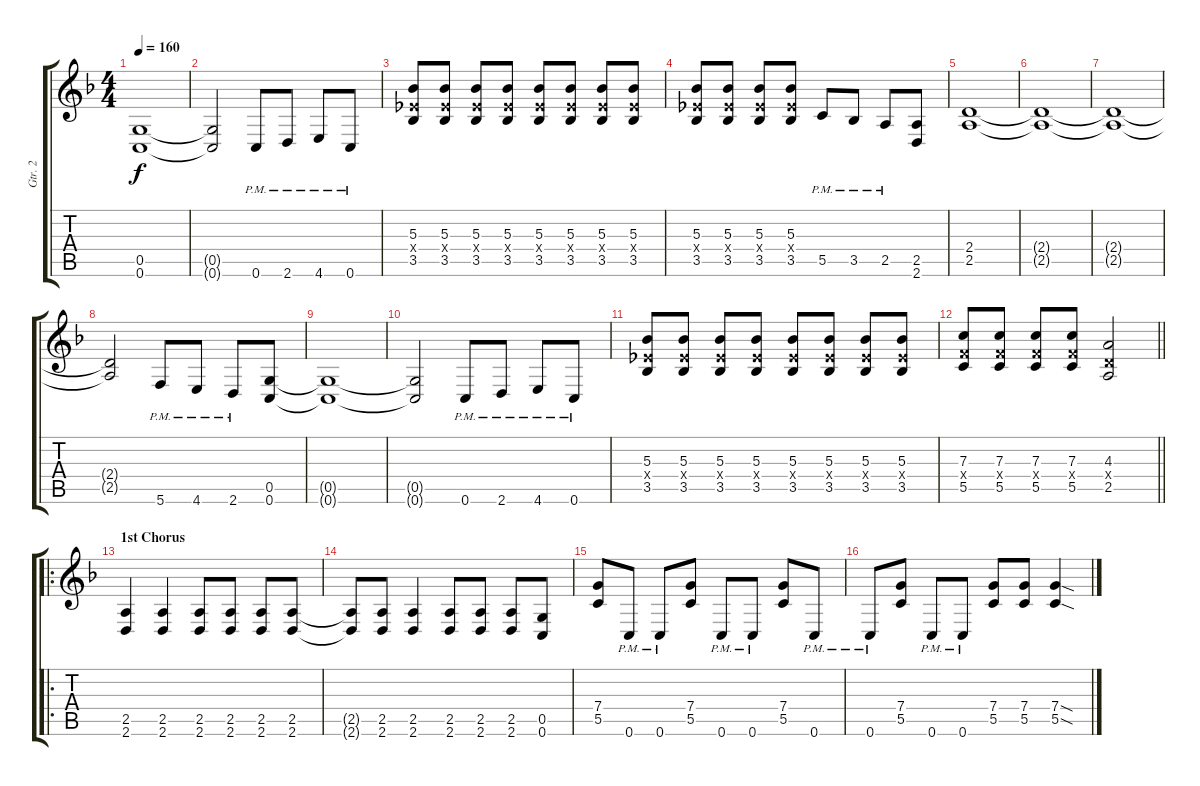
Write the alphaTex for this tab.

\track ("Gtr. 2" "Gtr. 2") {instrument distortionguitar}
\staff {score tabs}
\tuning (D4 A3 F3 C3 G2 C2) {hide}
\ts (4 4)
\tempo 160
\clef g2
\ks f
(0.5{t} 0.6{t}).1{dy f} |
(0.5{t} 0.6{t}).2 0.6{pm}.8 2.6{pm}.8 4.6{pm}.8 0.6{pm}.8 |
(5.3 3.4{x} 3.5).8 (5.3 3.4{x} 3.5).8 (5.3 3.4{x} 3.5).8 (5.3 3.4{x} 3.5).8 (5.3 3.4{x} 3.5).8 (5.3 3.4{x} 3.5).8 (5.3 3.4{x} 3.5).8 (5.3 3.4{x} 3.5).8 |
(5.3 3.4{x} 3.5).8 (5.3 3.4{x} 3.5).8 (5.3 3.4{x} 3.5).8 (5.3 3.4{x} 3.5).8 5.5{pm}.8 3.5{pm}.8 2.5{pm}.8 (2.5 2.6).8 |
(2.4 2.5).1 |
(2.4{t} 2.5{t}).1 |
(2.4{t} 2.5{t}).1 |
(2.4{t} 2.5{t}).2 5.6{pm}.8 4.6{pm}.8 2.6{pm}.8 (0.5 0.6).8 |
(0.5{t} 0.6{t}).1 |
(0.5{t} 0.6{t}).2 0.6{pm}.8 2.6{pm}.8 4.6{pm}.8 0.6{pm}.8 |
(5.3 3.4{x} 3.5).8 (5.3 3.4{x} 3.5).8 (5.3 3.4{x} 3.5).8 (5.3 3.4{x} 3.5).8 (5.3 3.4{x} 3.5).8 (5.3 3.4{x} 3.5).8 (5.3 3.4{x} 3.5).8 (5.3 3.4{x} 3.5).8 |
\barLineRight lightlight
(7.3 5.4{x} 5.5).8 (7.3 5.4{x} 5.5).8 (7.3 5.4{x} 5.5).8 (7.3 5.4{x} 5.5).8 (4.3 2.4{x} 2.5).2 |
\ro
\section ("" "1st Chorus")
(2.5 2.6).4 (2.5 2.6).4 (2.5 2.6).8 (2.5 2.6).8 (2.5 2.6).8 (2.5 2.6).8 |
(2.5{t} 2.6{t}).8 (2.5 2.6).8 (2.5 2.6).4 (2.5 2.6).8 (2.5 2.6).8 (2.5 2.6).8 (0.5 0.6).8 |
(7.4 5.5).8 0.6{pm}.8 0.6{pm}.8 (7.4 5.5).8 0.6{pm}.8 0.6{pm}.8 (7.4 5.5).8 0.6{pm}.8 |
0.6{pm}.8 (7.4 5.5).8 0.6{pm}.8 0.6{pm}.8 (7.4 5.5).8 (7.4 5.5).8 (7.4{sod} 5.5{sod}).4
